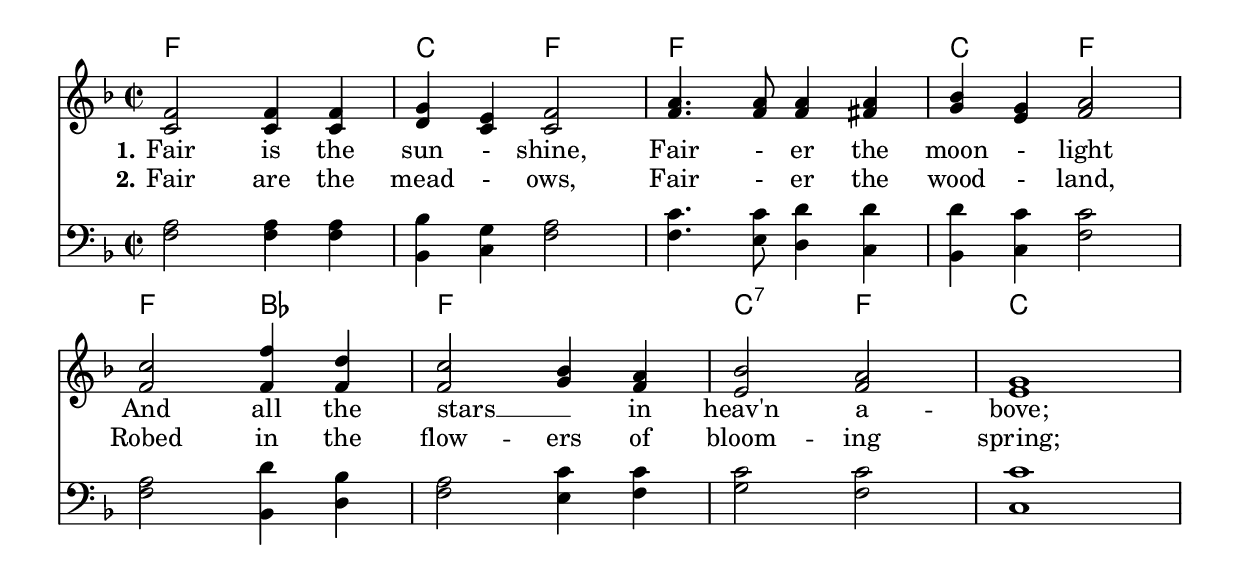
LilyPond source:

\version "2.17.6"

\header {
  lsrtags = "headword"
  texidoc = ""
  doctitle = "headword"
}


theChords = \chordmode {
  \time 2/2
  f1 | c2 f2 | f1 | c2 f2| %\break
  f2 bes2 | f1 | c2:7 f | c1 | \break
}

verseOne = \lyricmode {
  \set stanza = #"1."
  Fair is the sun - shine,
  Fair - er the moon - light
  And all the stars __ _  in heav'n a -- bove;
}

verseTwo = \lyricmode {
  \set stanza = #"2."
  Fair are the mead - ows,
  Fair - er the wood - land,
  Robed in the flow -- ers of bloom -- ing spring;
}

Soprano = {
  \time 2/2
  \key f \major
  \stemUp
  f'2 f'4 f' | g'4 e' f'2 | a'4. a'8 a'4 a' | bes'4 g' a'2 |
  c''2 f''4 d'' |  c''2  bes'4  a' | bes'2 a' | g'1 |
}

Alto = {
  \key f \major
  c'2 c'4 c' | d'4 c' c'2 | f'4. f'8 f'4 fis' | g'4 e' f'2 |
  f'2 f'4 f' |  f'2  g'4  f' | e'2 f' | e'1 |
}

Tenor = {
  \key f \major
  \stemDown
  a2 a4 a | bes4 g a2  | c'4. c'8 d'4 d' | d'4 c' c'2 |
  a2 d'4 bes | a2 c'4 c' | c'2 c'  | c'1 |
}

Bass = {
  \key f \major
  f2 f4 f | bes,4 c  f2 | f4. e8 d4 c | bes,4 c f2 |
  f2 bes,4 d | f2 e4 f | g2 f | c1 |
}


\score {
  <<
    \new ChordNames { \theChords }
    \context Staff = upper {
      \context Voice = sop {
        <<
          \Soprano
          \Alto
        >>
      }
    }
    \context Lyrics = "LyrOne" \lyricsto "sop" { \verseOne }
    \context Lyrics = "LyrTwo" \lyricsto "sop" { \verseTwo }
    \context Staff = lower {
      \new Voice {
        \clef bass
        \accidentalStyle modern-cautionary
        <<
          \Tenor
          \Bass
        >>
      }
    }
  >>

  \layout {
    indent = 0
    \context {
      \Score
      \remove "Bar_number_engraver"
    }
    \context {
      \Voice
      \override StanzaNumber #'padding = #1.8
    }
  }
}
\paper {  }
